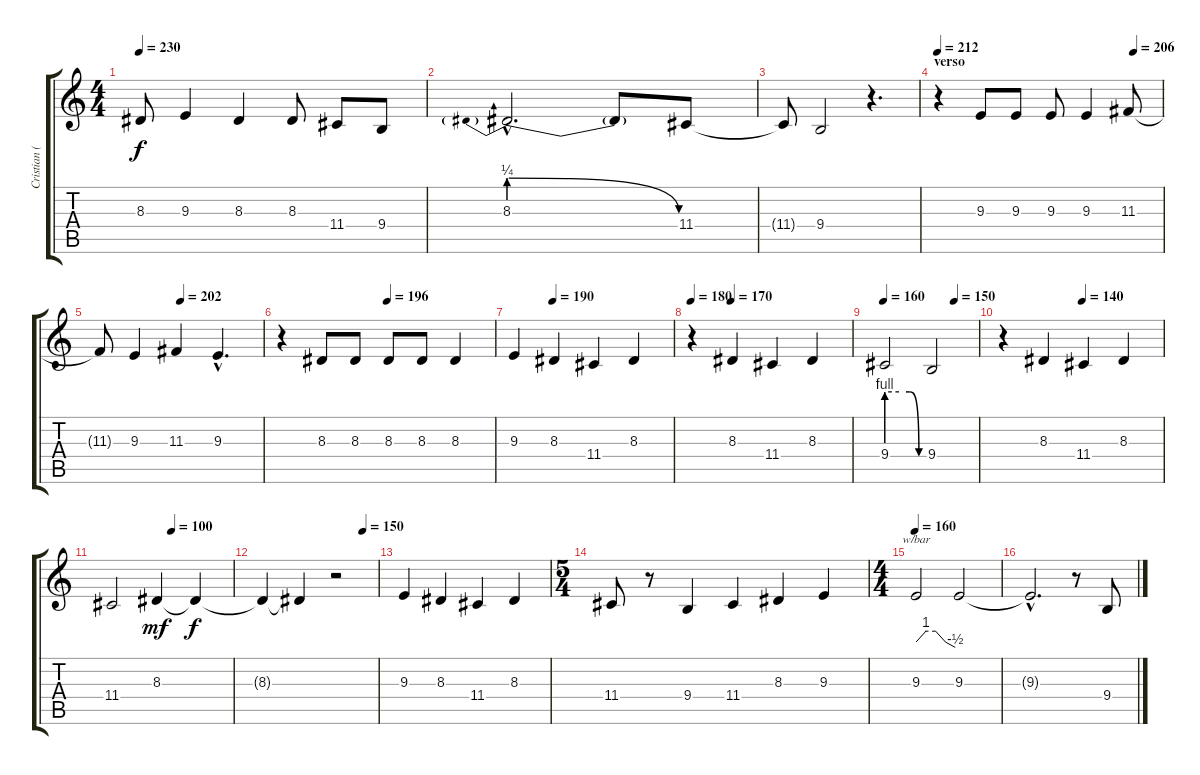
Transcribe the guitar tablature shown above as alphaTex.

\track ("Cristian (voz)" "Cristian (") {instrument lead6voice}
\staff {score tabs}
\tuning (E4 B3 G3 D3 A2 E2) {hide}
\ts (4 4)
\tempo 230
\clef g2
\ks c
8.3{t}.8{dy f} 9.3.4 8.3.4 8.3.8 11.4.8 9.4.8 |
8.3{be (prebendrelease 0 1 60 0) hac}.2{d} 8.3{t}.8 11.4.8 |
11.4{t}.8 9.4.2 r.4{d} |
\section ("" "verso")
\tempo 212
\tempo (206 0.875)
r.4 9.3.8 9.3.8 9.3.8 9.3.4 11.3.8 |
\tempo (202 0.5)
11.3{t}.8 9.3.4 11.3.4 9.3{hac}.4{d} |
\tempo (196 0.5)
r.4 8.3.8 8.3.8 8.3.8 8.3.8 8.3.4 |
\tempo (190 0.25)
9.3.4 8.3.4 11.4.4 8.3.4 |
\tempo 180
\tempo (170 0.25)
r.4 8.3.4 11.4.4 8.3.4 |
\tempo 160
\tempo (150 0.75)
9.4{be (custom 0 4 20 4 37 4 52 0 60 0)}.2 9.4.2 |
\tempo (140 0.5)
r.4 8.3.4 11.4.4 8.3.4 |
\tempo (100 0.5)
11.4.2 8.3.4{dy mf} 8.3{t}.4{dy f volume 12} |
\tempo (150 0.875)
8.3{t}.4{volume 10} 8.3{t}.4{volume 8} r.2{volume 14} |
9.3.4 8.3.4 11.4.4 8.3.4 |
\ts (5 4)
11.4.8 r.8 9.4.4 11.4.4 8.3.4 9.3.4 |
\ts (4 4)
\tempo 160
9.3.2{tbe (custom default 0 0 15 4 30 4 45 0 60 -2)} 9.3.2 |
9.3{hac t}.2{d} r.8 9.4.8
